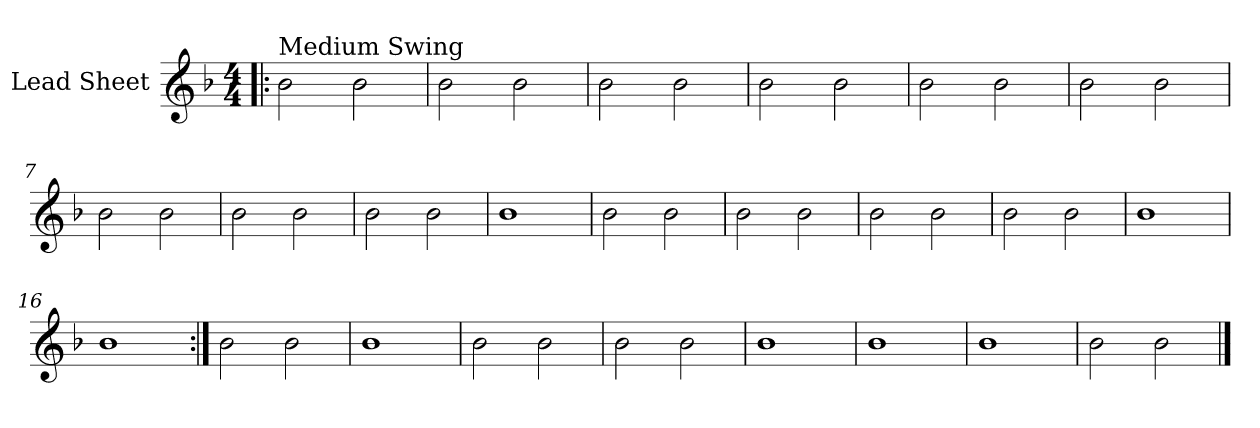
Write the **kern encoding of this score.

**kern
*part1
*staff1
*I"Lead Sheet
*clefG2
*k[b-]
*F:
*M4/4
=1!|:
!LO:TX:a:t=Medium Swing
2b-\
2b-\
=2
2b-\
2b-\
=3
2b-\
2b-\
=4
2b-\
2b-\
!!LO:LB:g=z
=5
2b-\
2b-\
=6
2b-\
2b-\
=7
2b-\
2b-\
=8
2b-\
2b-\
!!LO:LB:g=z
=9
2b-\
2b-\
=10
1b-
=11
2b-\
2b-\
=12
2b-\
2b-\
!!LO:LB:g=z
=13
2b-\
2b-\
=14
2b-\
2b-\
=15
1b-
=16
1b-
!!LO:LB:g=z
=17:|!
2b-\
2b-\
=18
1b-
=19
2b-\
2b-\
=20
2b-\
2b-\
!!LO:LB:g=z
=21
1b-
=22
1b-
=23
1b-
=24
2b-\
2b-\
==
*-
